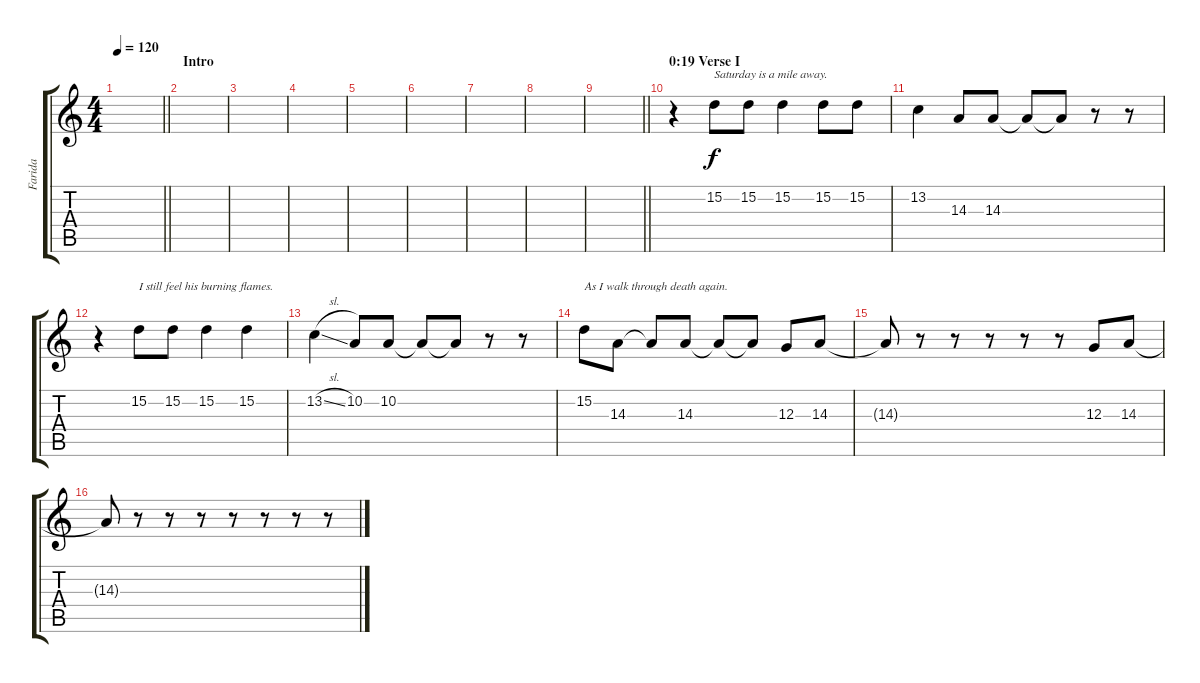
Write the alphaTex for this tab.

\track ("Farida" "Farida") {instrument bassoon}
\staff {score tabs}
\tuning (E4 B3 G3 D3 A2 E2) {hide}
\ts (4 4)
\tempo 120
\clef g2
\barLineRight lightlight
\ks c
|
\section ("" "Intro")
|
|
|
|
|
|
|
\barLineRight lightlight
|
\section ("" "0:19 Verse I")
r.4 15.2.8{txt "Saturday is a mile away."} 15.2.8 15.2.4 15.2.8 15.2.8 |
13.2.4 14.3.8 14.3.8 14.3{t}.8 14.3{t}.8 r.8 r.8 |
r.4 15.2.8{txt "I still feel his burning flames."} 15.2.8 15.2.4 15.2.4 |
13.2{sl}.4 10.2.8 10.2.8 10.2{t}.8 10.2{t}.8 r.8 r.8 |
15.2.8{txt "As I walk through death again."} 14.3.8 14.3{t}.8 14.3.8 14.3{t}.8 14.3{t}.8 12.3.8 14.3.8 |
14.3{t}.8 r.8 r.8 r.8 r.8 r.8 12.3.8 14.3.8 |
14.3{t}.8 r.8 r.8 r.8 r.8 r.8 r.8 r.8
